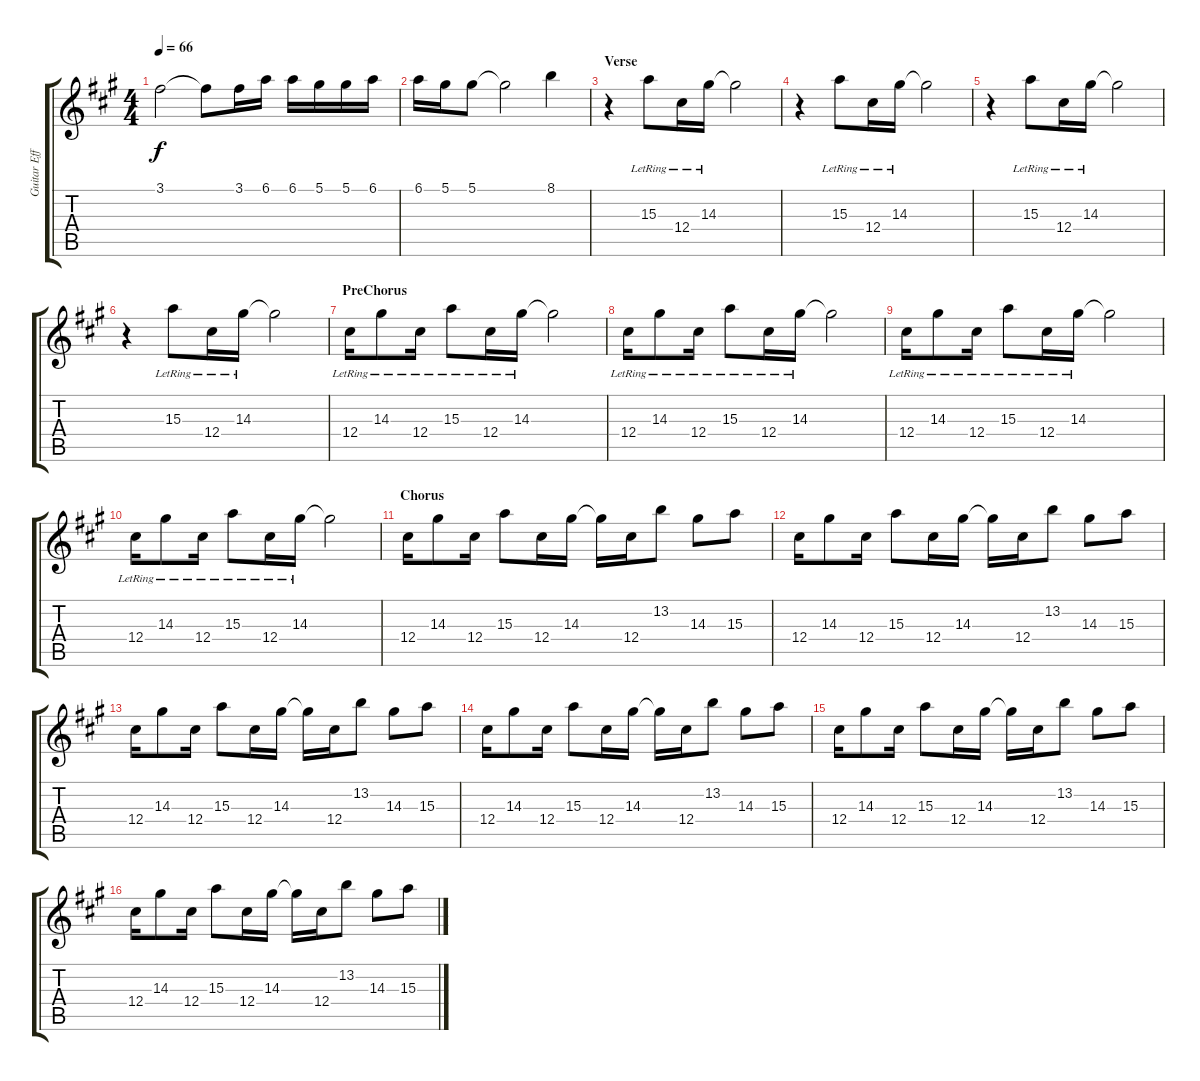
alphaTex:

\track ("Guitar Effects" "Guitar Eff") {instrument distortionguitar}
\staff {score tabs}
\tuning (Eb4 Bb3 Gb3 Db3 Ab2 Db2) {hide}
\ts (4 4)
\tempo 66
\clef g2
\ks a
3.1.2{dy f} 3.1{t}.8 3.1.16 6.1.16 6.1.16 5.1.16 5.1.16 6.1.16 |
6.1.16 5.1.16 5.1.8 5.1{t}.2 8.1.4 |
\section ("" "Verse")
r.4{instrument electricguitarjazz} 15.3{lr}.8 12.4{lr}.16 14.3{lr}.16 14.3{t}.2 |
r.4 15.3{lr}.8 12.4{lr}.16 14.3{lr}.16 14.3{t}.2 |
r.4 15.3{lr}.8 12.4{lr}.16 14.3{lr}.16 14.3{t}.2 |
r.4 15.3{lr}.8 12.4{lr}.16 14.3{lr}.16 14.3{t}.2 |
\section ("" "PreChorus")
12.4{lr}.16{instrument electricguitarjazz} 14.3{lr}.8 12.4{lr}.16 15.3{lr}.8 12.4{lr}.16 14.3{lr}.16 14.3{t}.2 |
12.4{lr}.16 14.3{lr}.8 12.4{lr}.16 15.3{lr}.8 12.4{lr}.16 14.3{lr}.16 14.3{t}.2 |
12.4{lr}.16 14.3{lr}.8 12.4{lr}.16 15.3{lr}.8 12.4{lr}.16 14.3{lr}.16 14.3{t}.2 |
12.4{lr}.16 14.3{lr}.8 12.4{lr}.16 15.3{lr}.8 12.4{lr}.16 14.3{lr}.16 14.3{t}.2 |
\section ("" "Chorus")
12.4.16{instrument distortionguitar} 14.3.8 12.4.16 15.3.8 12.4.16 14.3.16 14.3{t}.16 12.4.16 13.2.8 14.3.8 15.3.8 |
12.4.16 14.3.8 12.4.16 15.3.8 12.4.16 14.3.16 14.3{t}.16 12.4.16 13.2.8 14.3.8 15.3.8 |
12.4.16 14.3.8 12.4.16 15.3.8 12.4.16 14.3.16 14.3{t}.16 12.4.16 13.2.8 14.3.8 15.3.8 |
12.4.16 14.3.8 12.4.16 15.3.8 12.4.16 14.3.16 14.3{t}.16 12.4.16 13.2.8 14.3.8 15.3.8 |
12.4.16 14.3.8 12.4.16 15.3.8 12.4.16 14.3.16 14.3{t}.16 12.4.16 13.2.8 14.3.8 15.3.8 |
12.4.16 14.3.8 12.4.16 15.3.8 12.4.16 14.3.16 14.3{t}.16 12.4.16 13.2.8 14.3.8 15.3.8
